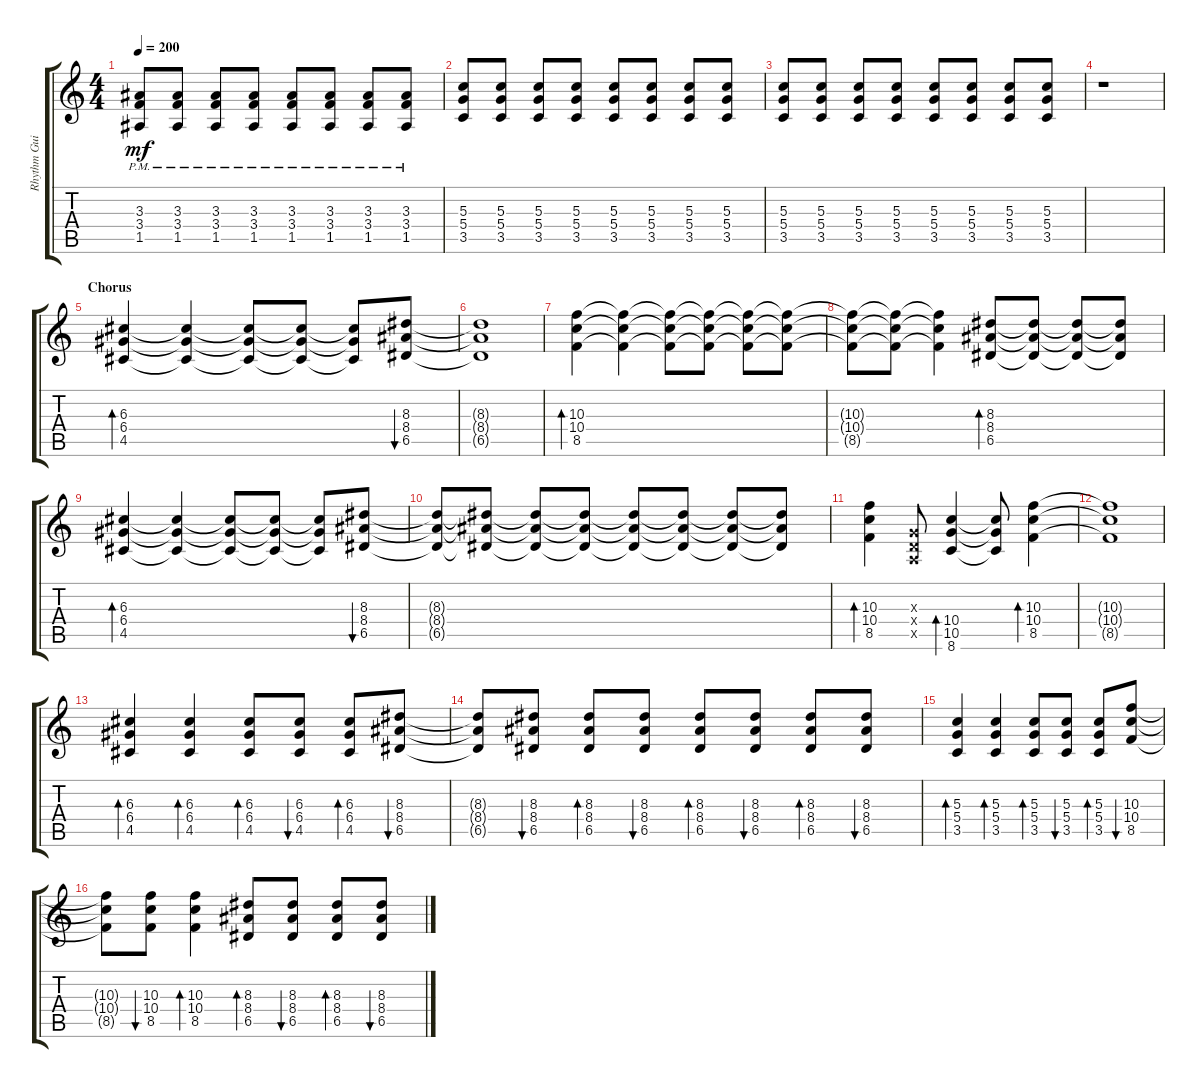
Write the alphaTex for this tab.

\track ("Rhythm Guitar" "Rhythm Gui") {instrument overdrivenguitar}
\staff {score tabs}
\tuning (E4 B3 G3 D3 A2 E2) {hide}
\ts (4 4)
\tempo 200
\clef g2
\ks c
(3.3{pm} 3.4{pm} 1.5{pm}).8{dy mf} (3.3{pm} 3.4{pm} 1.5{pm}).8 (3.3{pm} 3.4{pm} 1.5{pm}).8 (3.3{pm} 3.4{pm} 1.5{pm}).8 (3.3{pm} 3.4{pm} 1.5{pm}).8 (3.3{pm} 3.4{pm} 1.5{pm}).8 (3.3{pm} 3.4{pm} 1.5{pm}).8 (3.3{pm} 3.4{pm} 1.5{pm}).8 |
(5.3 5.4 3.5).8 (5.3 5.4 3.5).8 (5.3 5.4 3.5).8 (5.3 5.4 3.5).8 (5.3 5.4 3.5).8 (5.3 5.4 3.5).8 (5.3 5.4 3.5).8 (5.3 5.4 3.5).8 |
(5.3 5.4 3.5).8 (5.3 5.4 3.5).8 (5.3 5.4 3.5).8 (5.3 5.4 3.5).8 (5.3 5.4 3.5).8 (5.3 5.4 3.5).8 (5.3 5.4 3.5).8 (5.3 5.4 3.5).8 |
r.1 |
\section ("" "Chorus")
(6.3 6.4 4.5).4{bd 30} (6.3{t} 6.4{t} 4.5{t}).4 (6.3{t} 6.4{t} 4.5{t}).8 (6.3{t} 6.4{t} 4.5{t}).8 (6.3{t} 6.4{t} 4.5{t}).8 (8.3 8.4 6.5).8{bu 30} |
(8.3{t} 8.4{t} 6.5{t}).1 |
(10.3 10.4 8.5).4{bd 30} (10.3{t} 10.4{t} 8.5{t}).4 (10.3{t} 10.4{t} 8.5{t}).8 (10.3{t} 10.4{t} 8.5{t}).8 (10.3{t} 10.4{t} 8.5{t}).8 (10.3{t} 10.4{t} 8.5{t}).8 |
(10.3{t} 10.4{t} 8.5{t}).8 (10.3{t} 10.4{t} 8.5{t}).8 (10.3{t} 10.4{t} 8.5{t}).4 (8.3 8.4 6.5).8{bd 30} (8.3{t} 8.4{t} 6.5{t}).8 (8.3{t} 8.4{t} 6.5{t}).8 (8.3{t} 8.4{t} 6.5{t}).8 |
(6.3 6.4 4.5).4{bd 30} (6.3{t} 6.4{t} 4.5{t}).4 (6.3{t} 6.4{t} 4.5{t}).8 (6.3{t} 6.4{t} 4.5{t}).8 (6.3{t} 6.4{t} 4.5{t}).8 (8.3 8.4 6.5).8{bu 30} |
(8.3{t} 8.4{t} 6.5{t}).8 (8.3{t} 8.4{t} 6.5{t}).8 (8.3{t} 8.4{t} 6.5{t}).8 (8.3{t} 8.4{t} 6.5{t}).8 (8.3{t} 8.4{t} 6.5{t}).8 (8.3{t} 8.4{t} 6.5{t}).8 (8.3{t} 8.4{t} 6.5{t}).8 (8.3{t} 8.4{t} 6.5{t}).8 |
(10.3 10.4 8.5).4{bd 30} (0.3{x} 0.4{x} 0.5{x}).8 (10.4 10.5 8.6).4{bd 30} (10.4{t} 10.5{t} 8.6{t}).8 (10.3 10.4 8.5).4{bd 30} |
(10.3{t} 10.4{t} 8.5{t}).1 |
(6.3 6.4 4.5).4{bd 30} (6.3 6.4 4.5).4{bd 30} (6.3 6.4 4.5).8{bd 30} (6.3 6.4 4.5).8{bu 30} (6.3 6.4 4.5).8{bd 30} (8.3 8.4 6.5).8{bu 30} |
(8.3{t} 8.4{t} 6.5{t}).8 (8.3 8.4 6.5).8{bu 30} (8.3 8.4 6.5).8{bd 30} (8.3 8.4 6.5).8{bu 30} (8.3 8.4 6.5).8{bd 30} (8.3 8.4 6.5).8{bu 30} (8.3 8.4 6.5).8{bd 30} (8.3 8.4 6.5).8{bu 30} |
(5.3 5.4 3.5).4{bd 30} (5.3 5.4 3.5).4{bd 30} (5.3 5.4 3.5).8{bd 30} (5.3 5.4 3.5).8{bu 30} (5.3 5.4 3.5).8{bd 30} (10.3 10.4 8.5).8{bu 30} |
(10.3{t} 10.4{t} 8.5{t}).8 (10.3 10.4 8.5).8{bu 30} (10.3 10.4 8.5).4{bd 30} (8.3 8.4 6.5).8{bd 30} (8.3 8.4 6.5).8{bu 30} (8.3 8.4 6.5).8{bd 30} (8.3 8.4 6.5).8{bu 30}
